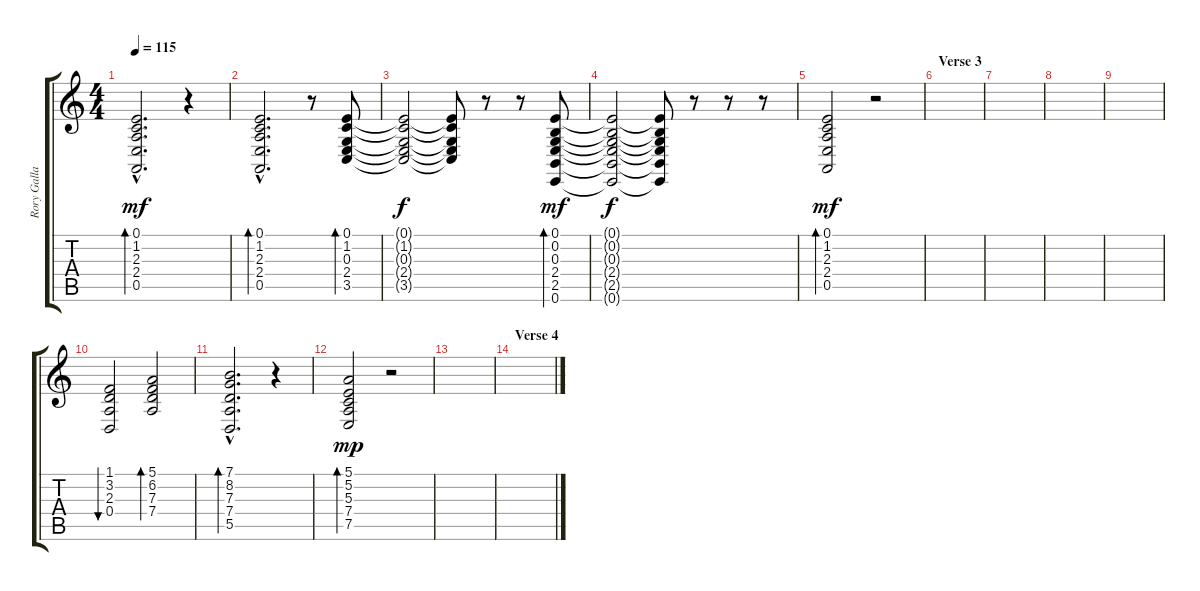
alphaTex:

\track ("Rory Gallagher (Rhythm 3 Guitar Effects)" "Rory Galla") {instrument fx1rain}
\staff {score tabs}
\tuning (E4 B3 G3 D3 A2 E2) {hide}
\ts (4 4)
\tempo 115
\clef g2
\ks c
(0.1{hac} 1.2{hac} 2.3{hac} 2.4{hac} 0.5{hac}).2{d bd 240 dy mf} r.4 |
(0.1{hac} 1.2{hac} 2.3{hac} 2.4{hac} 0.5{hac}).2{d bd 240} r.8 (0.1 1.2 0.3 2.4 3.5).8{bd 240} |
(0.1{t} 1.2{t} 0.3{t} 2.4{t} 3.5{t}).2{dy f} (0.1{t} 1.2{t} 0.3{t} 2.4{t} 3.5{t}).8 r.8 r.8 (0.1 0.2 0.3 2.4 2.5 0.6).8{bd 30 dy mf} |
(0.1{t} 0.2{t} 0.3{t} 2.4{t} 2.5{t} 0.6{t}).2{dy f} (0.1{t} 0.2{t} 0.3{t} 2.4{t} 2.5{t} 0.6{t}).8 r.8 r.8 r.8 |
(0.1 1.2 2.3 2.4 0.5).2{bd 240 dy mf} r.2 |
\section ("" "Verse 3")
|
|
|
|
(1.1 3.2 2.3 0.4).2{bu 240} (5.1 6.2 7.3 7.4).2{bd 240} |
(7.1{hac} 8.2{hac} 7.3{hac} 7.4{hac} 5.5{hac}).2{d bd 120} r.4 |
(5.1 5.2 5.3 7.4 7.5).2{bd 120 dy mp} r.2 |
|
\section ("" "Verse 4")
